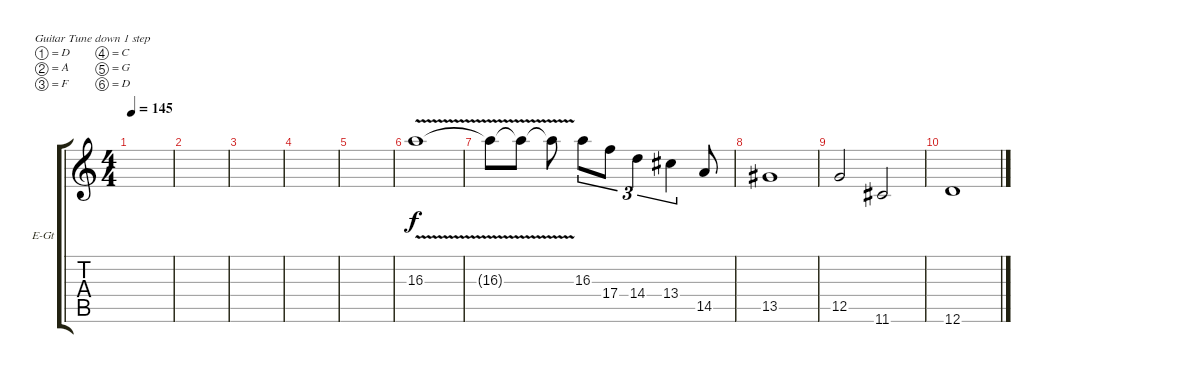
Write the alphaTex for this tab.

\bracketExtendMode groupsimilarinstruments
\firstSystemTrackNameOrientation horizontal
\otherSystemsTrackNameOrientation horizontal
\track ("Adam - Solo 2" "E-Gt") {instrument distortionguitar}
\staff {score tabs}
\tuning (D4 A3 F3 C3 G2 D2)
\ts (4 4)
\tempo 145
\clef g2
\scale
0.333333
\ks c
|
\scale
0.333333 |
\scale
0.333333 |
\scale
0.333333 |
\scale
0.333333 |
\scale
0.333333 16.3{v}.1 |
\scale
0.333333 16.3{v t}.8{dy f} 16.3{v t}.8 16.3{v t}.8 16.3.8{tu (3 2)} 17.4.8{tu (3 2)} 14.4.4{tu (3 2)} 13.4.4{tu (3 2)} 14.5.8 |
\scale
0.333333 13.5.1 |
\scale
0.333333 12.5.2 11.6.2 |
\scale
0.333333 12.6.1 |
\scale
0.333333 |
\scale
0.333333 |
\scale
0.333333 |
\scale
0.333333 |
\scale
0.333333 |
\scale
0.333333
